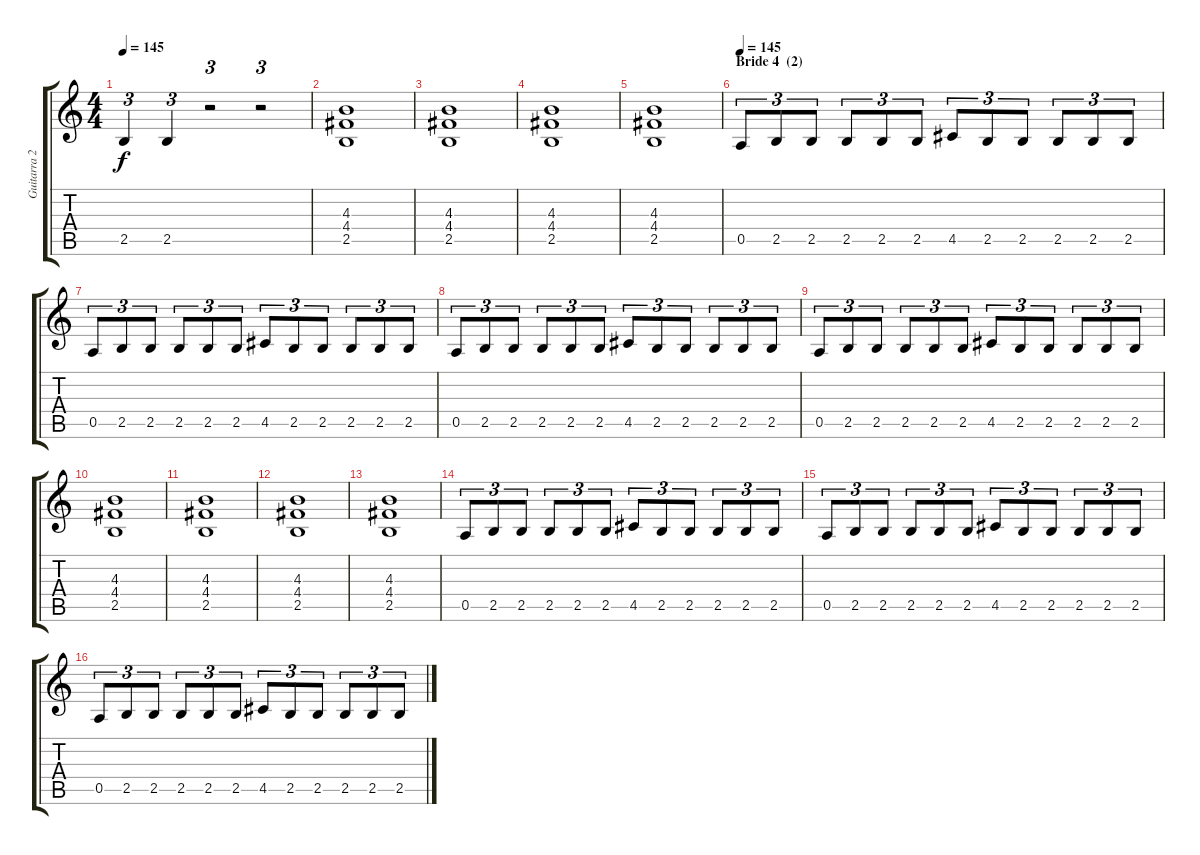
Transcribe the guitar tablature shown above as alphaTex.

\track ("Guitarra 2" "Guitarra 2") {instrument distortionguitar}
\staff {score tabs}
\tuning (E4 B3 G3 D3 A2 E2) {hide}
\ts (4 4)
\tempo 145
\clef g2
\ks c
2.5.4{tu (3 2) dy f} 2.5.4{tu (3 2)} r.2{tu (3 2)} r.2{tu (3 2)} |
(4.3 4.4 2.5).1 |
(4.3 4.4 2.5).1 |
(4.3 4.4 2.5).1 |
(4.3 4.4 2.5).1 |
\section ("" "Bride 4  (2)")
\tempo 145
0.5.8{tu (3 2)} 2.5.8{tu (3 2)} 2.5.8{tu (3 2)} 2.5.8{tu (3 2)} 2.5.8{tu (3 2)} 2.5.8{tu (3 2)} 4.5.8{tu (3 2)} 2.5.8{tu (3 2)} 2.5.8{tu (3 2)} 2.5.8{tu (3 2)} 2.5.8{tu (3 2)} 2.5.8{tu (3 2)} |
0.5.8{tu (3 2)} 2.5.8{tu (3 2)} 2.5.8{tu (3 2)} 2.5.8{tu (3 2)} 2.5.8{tu (3 2)} 2.5.8{tu (3 2)} 4.5.8{tu (3 2)} 2.5.8{tu (3 2)} 2.5.8{tu (3 2)} 2.5.8{tu (3 2)} 2.5.8{tu (3 2)} 2.5.8{tu (3 2)} |
0.5.8{tu (3 2)} 2.5.8{tu (3 2)} 2.5.8{tu (3 2)} 2.5.8{tu (3 2)} 2.5.8{tu (3 2)} 2.5.8{tu (3 2)} 4.5.8{tu (3 2)} 2.5.8{tu (3 2)} 2.5.8{tu (3 2)} 2.5.8{tu (3 2)} 2.5.8{tu (3 2)} 2.5.8{tu (3 2)} |
0.5.8{tu (3 2)} 2.5.8{tu (3 2)} 2.5.8{tu (3 2)} 2.5.8{tu (3 2)} 2.5.8{tu (3 2)} 2.5.8{tu (3 2)} 4.5.8{tu (3 2)} 2.5.8{tu (3 2)} 2.5.8{tu (3 2)} 2.5.8{tu (3 2)} 2.5.8{tu (3 2)} 2.5.8{tu (3 2)} |
(4.3 4.4 2.5).1 |
(4.3 4.4 2.5).1 |
(4.3 4.4 2.5).1 |
(4.3 4.4 2.5).1 |
0.5.8{tu (3 2)} 2.5.8{tu (3 2)} 2.5.8{tu (3 2)} 2.5.8{tu (3 2)} 2.5.8{tu (3 2)} 2.5.8{tu (3 2)} 4.5.8{tu (3 2)} 2.5.8{tu (3 2)} 2.5.8{tu (3 2)} 2.5.8{tu (3 2)} 2.5.8{tu (3 2)} 2.5.8{tu (3 2)} |
0.5.8{tu (3 2)} 2.5.8{tu (3 2)} 2.5.8{tu (3 2)} 2.5.8{tu (3 2)} 2.5.8{tu (3 2)} 2.5.8{tu (3 2)} 4.5.8{tu (3 2)} 2.5.8{tu (3 2)} 2.5.8{tu (3 2)} 2.5.8{tu (3 2)} 2.5.8{tu (3 2)} 2.5.8{tu (3 2)} |
0.5.8{tu (3 2)} 2.5.8{tu (3 2)} 2.5.8{tu (3 2)} 2.5.8{tu (3 2)} 2.5.8{tu (3 2)} 2.5.8{tu (3 2)} 4.5.8{tu (3 2)} 2.5.8{tu (3 2)} 2.5.8{tu (3 2)} 2.5.8{tu (3 2)} 2.5.8{tu (3 2)} 2.5.8{tu (3 2)}
